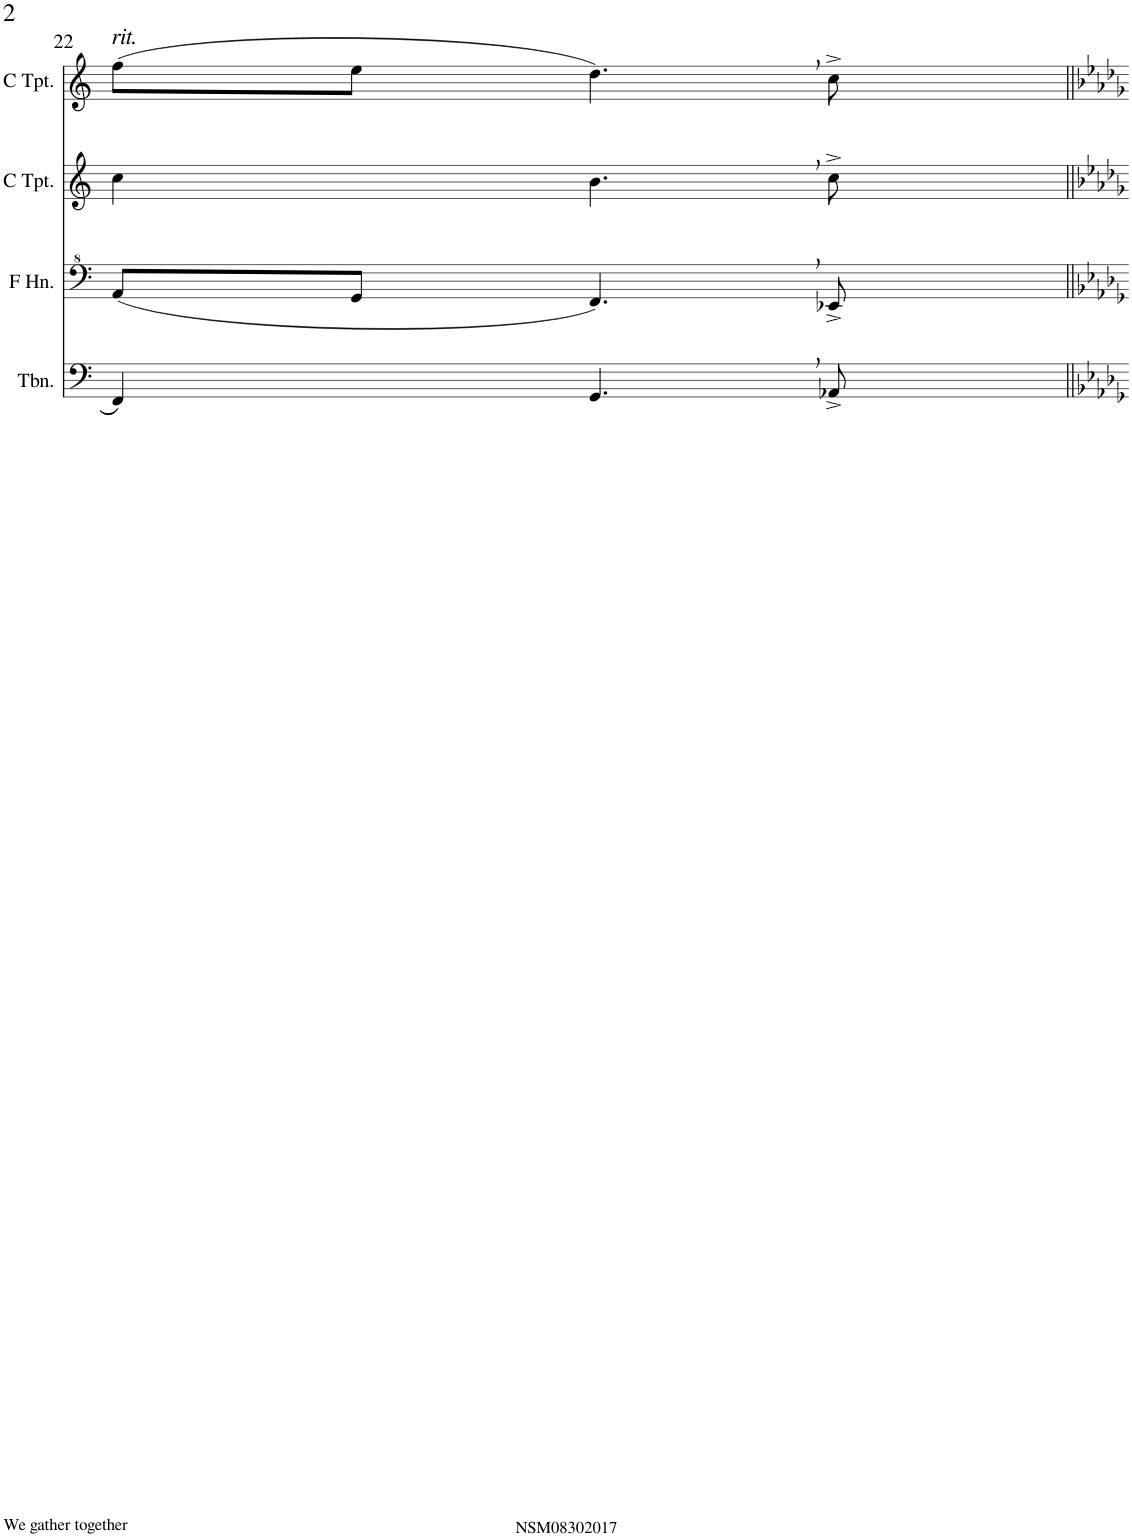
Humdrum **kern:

**kern	**kern	**kern	**kern
*part4	*part3	*part2	*part1
*staff4	*staff3	*staff2	*staff1
*I"Trombone	*I"Horn in F	*I"C Trumpet	*I"C Trumpet
*I'Tbn.	*	*I'C Tpt.	*I'C Tpt.
!!LO:PB:g=z
*clefF4	*clefF^4	*clefG2	*clefG2
*	*ITrd4c7	*	*
*k[]	*k[]	*k[]	*k[]
*M3/4	*M3/4	*M3/4	*M3/4
=22	=22	=22	=22
!	!	!	!LO:TX:a:i:t=rit.
4FF/	(8A/L	4cc\	(8ff\L
.	8G/J	.	8ee\J
4.GG,/	4.F,/)	4.b,\	4.dd,\)
8AA-X^/	8E-X^/	8cc^\	8cc^\
=||	=||	=||	=||
*-	*-	*-	*-
